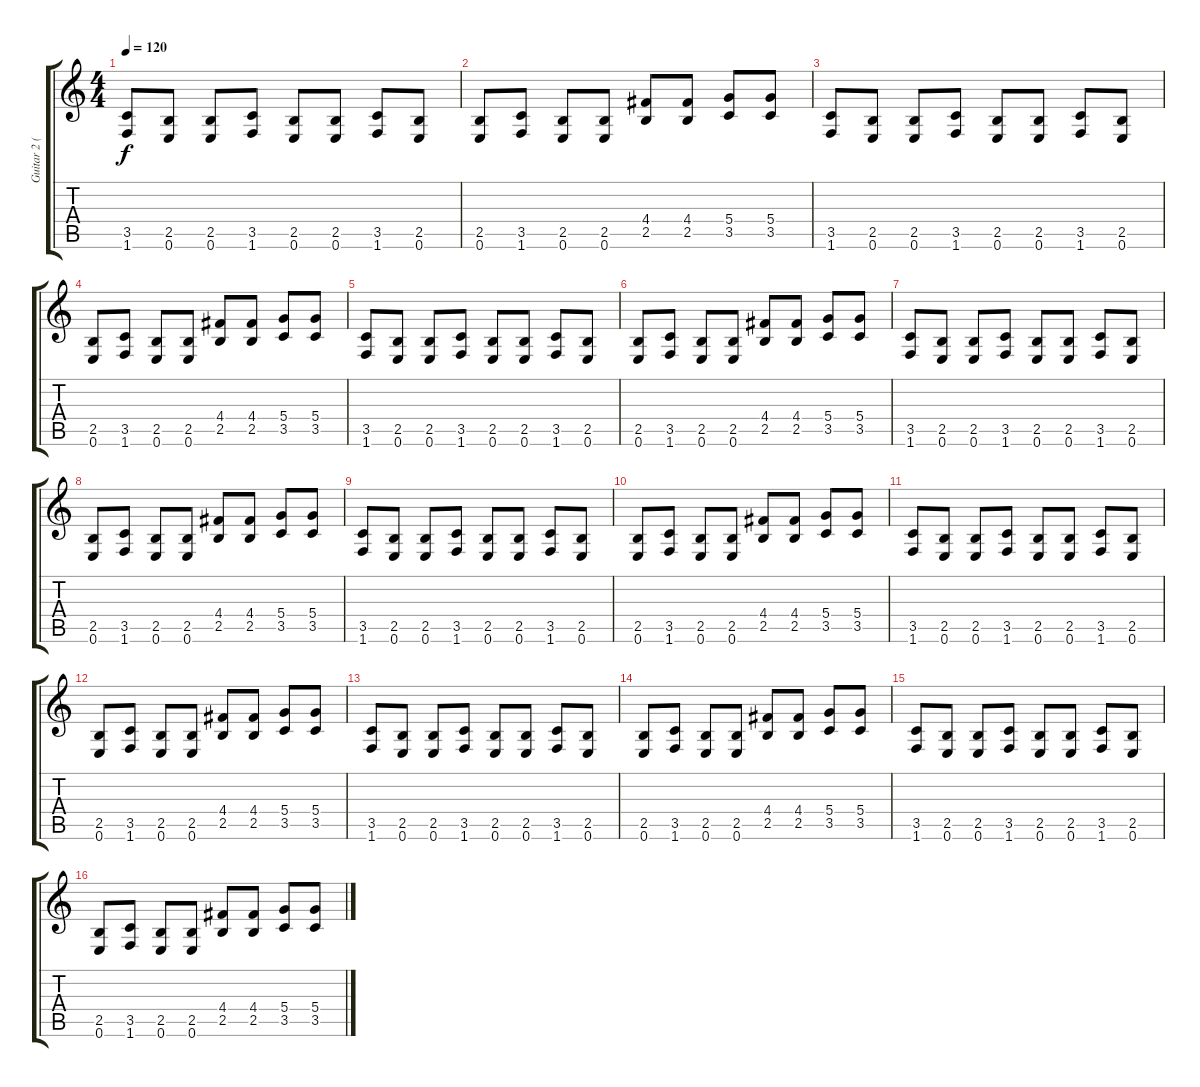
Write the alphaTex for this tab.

\track ("Guitar 2 (Колян)" "Guitar 2 (") {instrument distortionguitar}
\staff {score tabs}
\tuning (E4 B3 G3 D3 A2 E2) {hide}
\ts (4 4)
\tempo 120
\clef g2
\ks c
(3.5 1.6).8{dy f} (2.5 0.6).8 (2.5 0.6).8 (3.5 1.6).8 (2.5 0.6).8 (2.5 0.6).8 (3.5 1.6).8 (2.5 0.6).8 |
(2.5 0.6).8 (3.5 1.6).8 (2.5 0.6).8 (2.5 0.6).8 (4.4 2.5).8 (4.4 2.5).8 (5.4 3.5).8 (5.4 3.5).8 |
(3.5 1.6).8 (2.5 0.6).8 (2.5 0.6).8 (3.5 1.6).8 (2.5 0.6).8 (2.5 0.6).8 (3.5 1.6).8 (2.5 0.6).8 |
(2.5 0.6).8 (3.5 1.6).8 (2.5 0.6).8 (2.5 0.6).8 (4.4 2.5).8 (4.4 2.5).8 (5.4 3.5).8 (5.4 3.5).8 |
(3.5 1.6).8 (2.5 0.6).8 (2.5 0.6).8 (3.5 1.6).8 (2.5 0.6).8 (2.5 0.6).8 (3.5 1.6).8 (2.5 0.6).8 |
(2.5 0.6).8 (3.5 1.6).8 (2.5 0.6).8 (2.5 0.6).8 (4.4 2.5).8 (4.4 2.5).8 (5.4 3.5).8 (5.4 3.5).8 |
(3.5 1.6).8 (2.5 0.6).8 (2.5 0.6).8 (3.5 1.6).8 (2.5 0.6).8 (2.5 0.6).8 (3.5 1.6).8 (2.5 0.6).8 |
(2.5 0.6).8 (3.5 1.6).8 (2.5 0.6).8 (2.5 0.6).8 (4.4 2.5).8 (4.4 2.5).8 (5.4 3.5).8 (5.4 3.5).8 |
(3.5 1.6).8 (2.5 0.6).8 (2.5 0.6).8 (3.5 1.6).8 (2.5 0.6).8 (2.5 0.6).8 (3.5 1.6).8 (2.5 0.6).8 |
(2.5 0.6).8 (3.5 1.6).8 (2.5 0.6).8 (2.5 0.6).8 (4.4 2.5).8 (4.4 2.5).8 (5.4 3.5).8 (5.4 3.5).8 |
(3.5 1.6).8 (2.5 0.6).8 (2.5 0.6).8 (3.5 1.6).8 (2.5 0.6).8 (2.5 0.6).8 (3.5 1.6).8 (2.5 0.6).8 |
(2.5 0.6).8 (3.5 1.6).8 (2.5 0.6).8 (2.5 0.6).8 (4.4 2.5).8 (4.4 2.5).8 (5.4 3.5).8 (5.4 3.5).8 |
(3.5 1.6).8 (2.5 0.6).8 (2.5 0.6).8 (3.5 1.6).8 (2.5 0.6).8 (2.5 0.6).8 (3.5 1.6).8 (2.5 0.6).8 |
(2.5 0.6).8 (3.5 1.6).8 (2.5 0.6).8 (2.5 0.6).8 (4.4 2.5).8 (4.4 2.5).8 (5.4 3.5).8 (5.4 3.5).8 |
(3.5 1.6).8 (2.5 0.6).8 (2.5 0.6).8 (3.5 1.6).8 (2.5 0.6).8 (2.5 0.6).8 (3.5 1.6).8 (2.5 0.6).8 |
(2.5 0.6).8 (3.5 1.6).8 (2.5 0.6).8 (2.5 0.6).8 (4.4 2.5).8 (4.4 2.5).8 (5.4 3.5).8 (5.4 3.5).8
